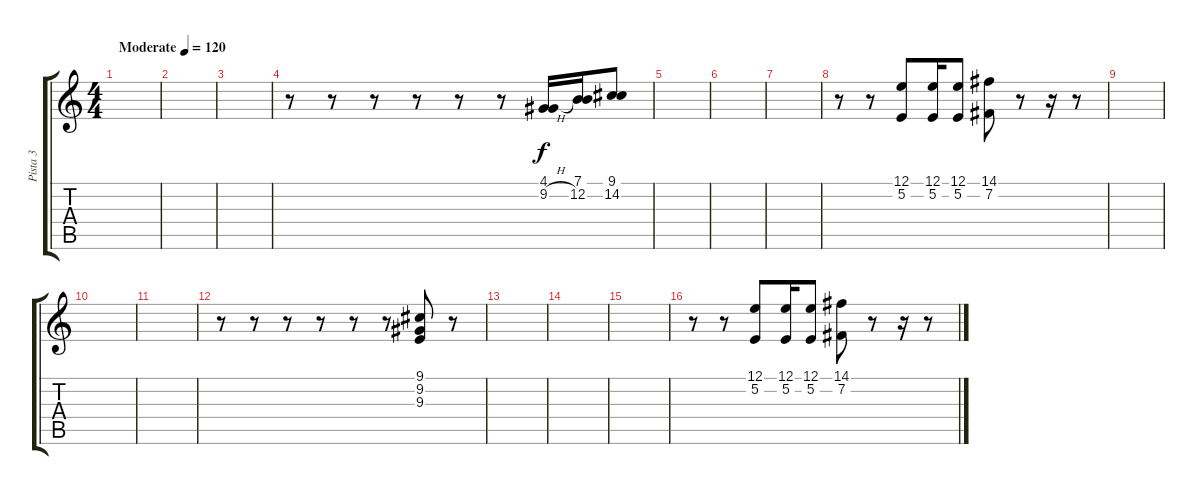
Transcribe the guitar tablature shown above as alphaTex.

\track ("Pista 3" "Pista 3") {instrument brasssection}
\staff {score tabs}
\tuning (E4 B3 G3 D3 A2 E2) {hide}
\ts (4 4)
\tempo (120 "Moderate")
\clef g2
\ks c
|
|
|
r.8 r.8 r.8 r.8 r.8 r.8 (4.1{h} 9.2{h}).16 (7.1 12.2).16 (9.1 14.2).8 |
|
|
|
r.8 r.8 (12.1 5.2).8 (12.1 5.2).16 (12.1 5.2).8 (14.1 7.2).8 r.8 r.16 r.8 |
|
|
|
r.8 r.8 r.8 r.8 r.8 r.8 (9.1 9.2 9.3).8 r.8 |
|
|
|
r.8 r.8 (12.1 5.2).8 (12.1 5.2).16 (12.1 5.2).8 (14.1 7.2).8 r.8 r.16 r.8
